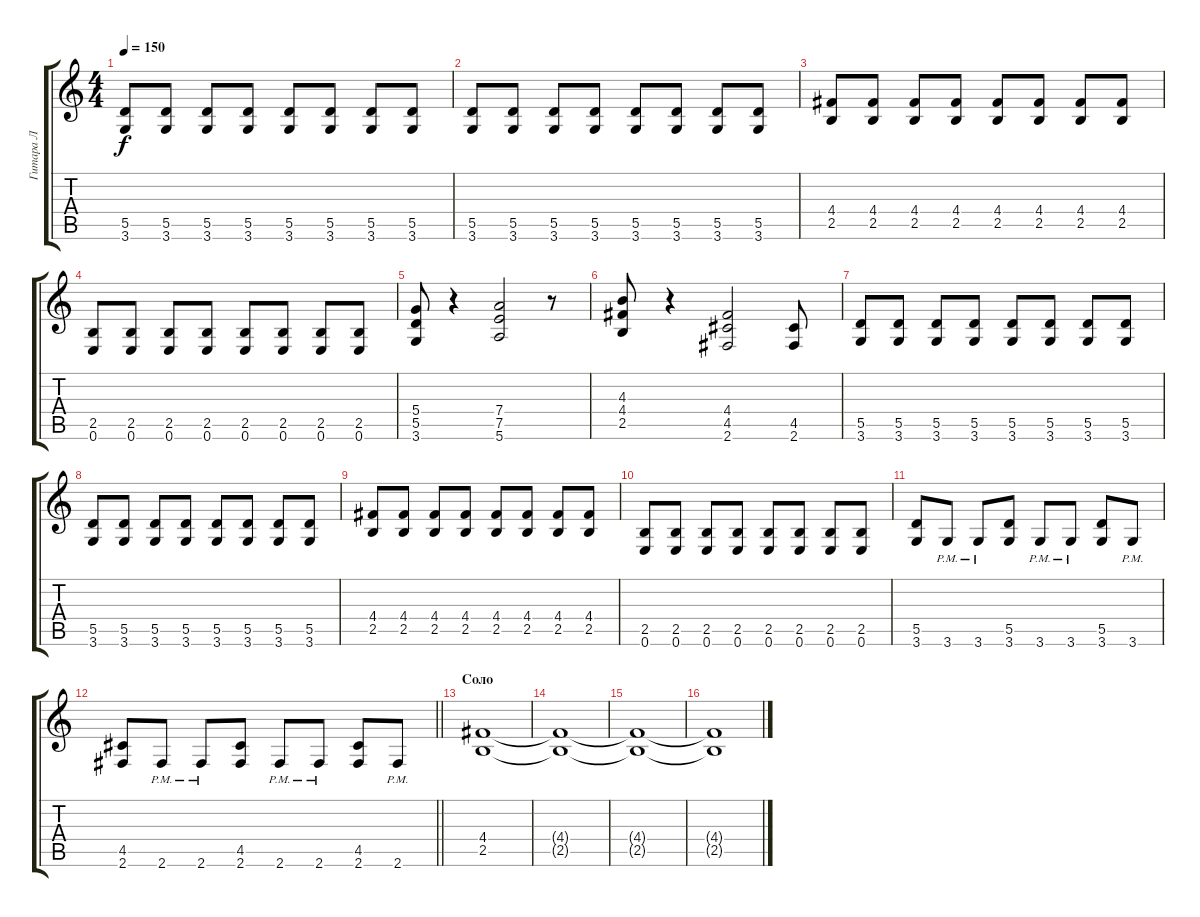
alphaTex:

\track ("Гитара Л" "Гитара Л") {instrument distortionguitar}
\staff {score tabs}
\tuning (E4 B3 G3 D3 A2 E2) {hide}
\ts (4 4)
\tempo 150
\clef g2
\ks c
(5.5 3.6).8{dy f} (5.5 3.6).8 (5.5 3.6).8 (5.5 3.6).8 (5.5 3.6).8 (5.5 3.6).8 (5.5 3.6).8 (5.5 3.6).8 |
(5.5 3.6).8 (5.5 3.6).8 (5.5 3.6).8 (5.5 3.6).8 (5.5 3.6).8 (5.5 3.6).8 (5.5 3.6).8 (5.5 3.6).8 |
(4.4 2.5).8 (4.4 2.5).8 (4.4 2.5).8 (4.4 2.5).8 (4.4 2.5).8 (4.4 2.5).8 (4.4 2.5).8 (4.4 2.5).8 |
(2.5 0.6).8 (2.5 0.6).8 (2.5 0.6).8 (2.5 0.6).8 (2.5 0.6).8 (2.5 0.6).8 (2.5 0.6).8 (2.5 0.6).8 |
(5.4 5.5 3.6).8 r.4 (7.4 7.5 5.6).2 r.8 |
(4.3 4.4 2.5).8 r.4 (4.4 4.5 2.6).2 (4.5 2.6).8 |
(5.5 3.6).8 (5.5 3.6).8 (5.5 3.6).8 (5.5 3.6).8 (5.5 3.6).8 (5.5 3.6).8 (5.5 3.6).8 (5.5 3.6).8 |
(5.5 3.6).8 (5.5 3.6).8 (5.5 3.6).8 (5.5 3.6).8 (5.5 3.6).8 (5.5 3.6).8 (5.5 3.6).8 (5.5 3.6).8 |
(4.4 2.5).8 (4.4 2.5).8 (4.4 2.5).8 (4.4 2.5).8 (4.4 2.5).8 (4.4 2.5).8 (4.4 2.5).8 (4.4 2.5).8 |
(2.5 0.6).8 (2.5 0.6).8 (2.5 0.6).8 (2.5 0.6).8 (2.5 0.6).8 (2.5 0.6).8 (2.5 0.6).8 (2.5 0.6).8 |
(5.5 3.6).8 3.6{pm}.8 3.6{pm}.8 (5.5 3.6).8 3.6{pm}.8 3.6{pm}.8 (5.5 3.6).8 3.6{pm}.8 |
\barLineRight lightlight
(4.5 2.6).8 2.6{pm}.8 2.6{pm}.8 (4.5 2.6).8 2.6{pm}.8 2.6{pm}.8 (4.5 2.6).8 2.6{pm}.8 |
\section ("" "Соло")
(4.4 2.5).1{volume 4} |
(4.4{t} 2.5{t}).1 |
(4.4{t} 2.5{t}).1 |
(4.4{t} 2.5{t}).1
